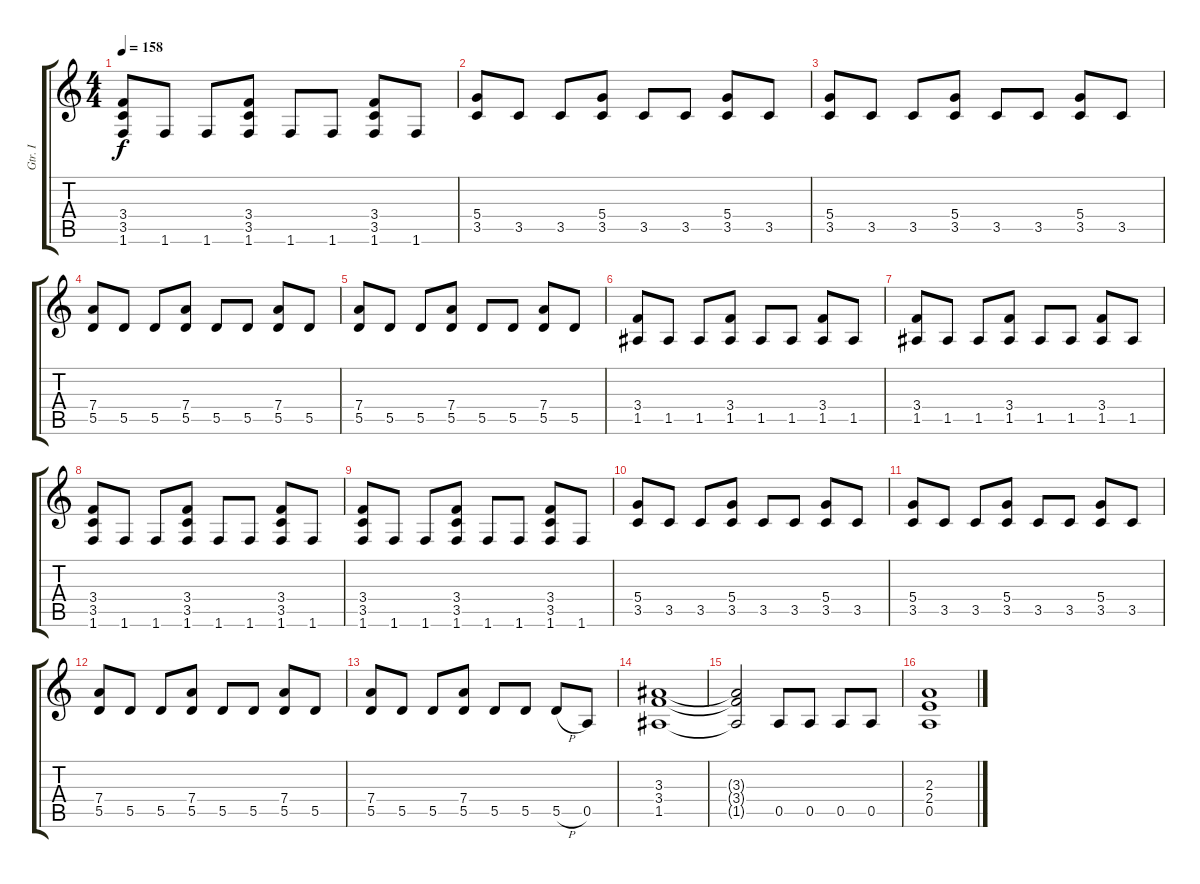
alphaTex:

\track ("Gtr. I" "Gtr. I") {instrument distortionguitar}
\staff {score tabs}
\tuning (E4 B3 G3 D3 A2 E2) {hide}
\ts (4 4)
\tempo 158
\clef g2
\ks c
(3.4 3.5 1.6).8{dy f} 1.6.8 1.6.8 (3.4 3.5 1.6).8 1.6.8 1.6.8 (3.4 3.5 1.6).8 1.6.8 |
(5.4 3.5).8 3.5.8 3.5.8 (5.4 3.5).8 3.5.8 3.5.8 (5.4 3.5).8 3.5.8 |
(5.4 3.5).8 3.5.8 3.5.8 (5.4 3.5).8 3.5.8 3.5.8 (5.4 3.5).8 3.5.8 |
(7.4 5.5).8 5.5.8 5.5.8 (7.4 5.5).8 5.5.8 5.5.8 (7.4 5.5).8 5.5.8 |
(7.4 5.5).8 5.5.8 5.5.8 (7.4 5.5).8 5.5.8 5.5.8 (7.4 5.5).8 5.5.8 |
(3.4 1.5).8 1.5.8 1.5.8 (3.4 1.5).8 1.5.8 1.5.8 (3.4 1.5).8 1.5.8 |
(3.4 1.5).8 1.5.8 1.5.8 (3.4 1.5).8 1.5.8 1.5.8 (3.4 1.5).8 1.5.8 |
(3.4 3.5 1.6).8 1.6.8 1.6.8 (3.4 3.5 1.6).8 1.6.8 1.6.8 (3.4 3.5 1.6).8 1.6.8 |
(3.4 3.5 1.6).8 1.6.8 1.6.8 (3.4 3.5 1.6).8 1.6.8 1.6.8 (3.4 3.5 1.6).8 1.6.8 |
(5.4 3.5).8 3.5.8 3.5.8 (5.4 3.5).8 3.5.8 3.5.8 (5.4 3.5).8 3.5.8 |
(5.4 3.5).8 3.5.8 3.5.8 (5.4 3.5).8 3.5.8 3.5.8 (5.4 3.5).8 3.5.8 |
(7.4 5.5).8 5.5.8 5.5.8 (7.4 5.5).8 5.5.8 5.5.8 (7.4 5.5).8 5.5.8 |
(7.4 5.5).8 5.5.8 5.5.8 (7.4 5.5).8 5.5.8 5.5.8 5.5{h}.8 0.5.8 |
(3.3 3.4 1.5).1 |
(3.3{t} 3.4{t} 1.5{t}).2 0.5.8 0.5.8 0.5.8 0.5.8 |
(2.3 2.4 0.5).1
